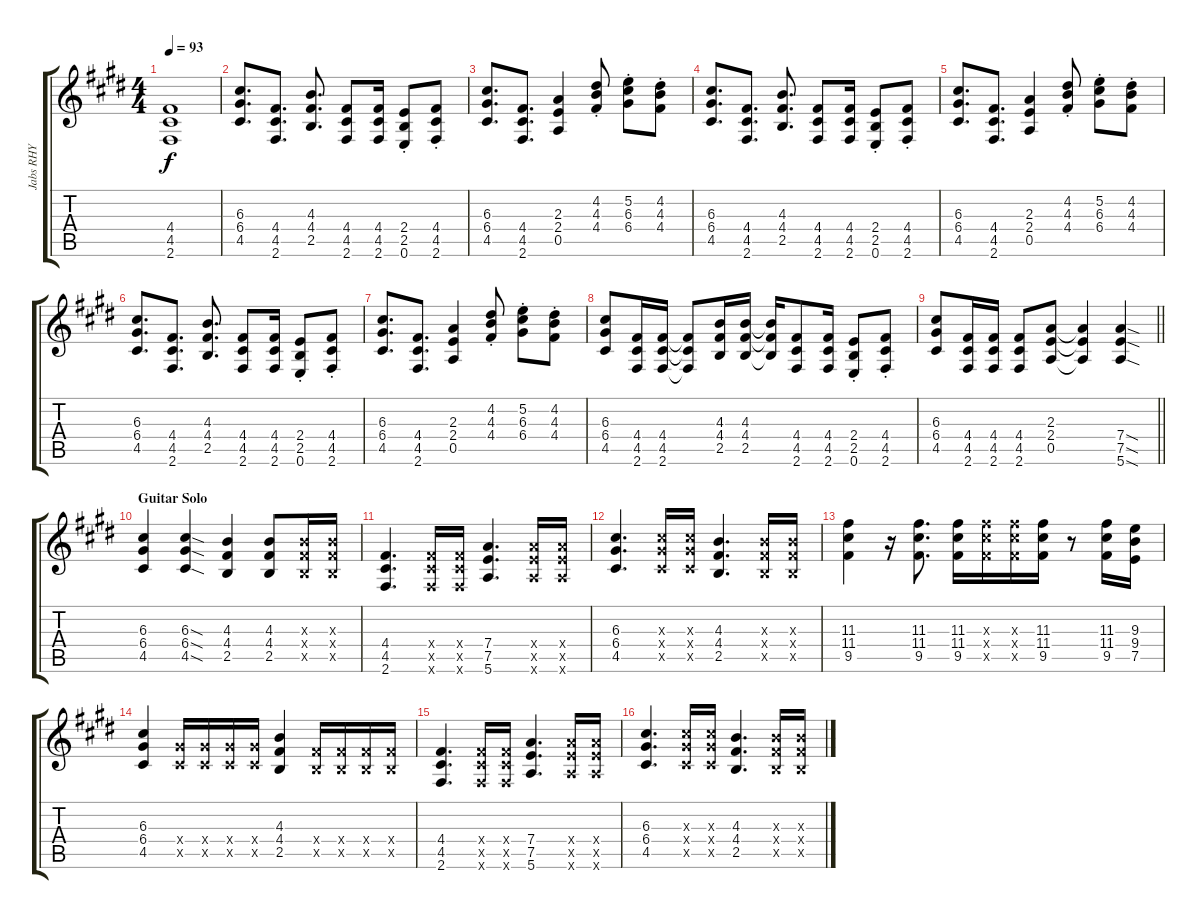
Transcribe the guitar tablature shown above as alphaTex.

\track ("Jabs RHY" "Jabs RHY") {instrument distortionguitar}
\staff {score tabs}
\tuning (E4 B3 G3 D3 A2 E2) {hide}
\ts (4 4)
\tempo 93
\clef g2
\ks e
(4.4{t} 4.5{t} 2.6{t}).1{dy f} |
(6.3 6.4 4.5).8{d} (4.4 4.5 2.6).8{d} (4.3 4.4 2.5).8{d} (4.4 4.5 2.6).8 (4.4 4.5 2.6).16 (2.4{st} 2.5{st} 0.6{st}).8 (4.4{st} 4.5{st} 2.6{st}).8 |
(6.3 6.4 4.5).8{d} (4.4 4.5 2.6).8{d} (2.3 2.4 0.5).4 (4.2{st} 4.3{st} 4.4{st}).8 (5.2{st} 6.3{st} 6.4{st}).8 (4.2{st} 4.3{st} 4.4{st}).8 |
(6.3 6.4 4.5).8{d} (4.4 4.5 2.6).8{d} (4.3 4.4 2.5).8{d} (4.4 4.5 2.6).8 (4.4 4.5 2.6).16 (2.4{st} 2.5{st} 0.6{st}).8 (4.4{st} 4.5{st} 2.6{st}).8 |
(6.3 6.4 4.5).8{d} (4.4 4.5 2.6).8{d} (2.3 2.4 0.5).4 (4.2{st} 4.3{st} 4.4{st}).8 (5.2{st} 6.3{st} 6.4{st}).8 (4.2{st} 4.3{st} 4.4{st}).8 |
(6.3 6.4 4.5).8{d} (4.4 4.5 2.6).8{d} (4.3 4.4 2.5).8{d} (4.4 4.5 2.6).8 (4.4 4.5 2.6).16 (2.4{st} 2.5{st} 0.6{st}).8 (4.4{st} 4.5{st} 2.6{st}).8 |
(6.3 6.4 4.5).8{d} (4.4 4.5 2.6).8{d} (2.3 2.4 0.5).4 (4.2{st} 4.3{st} 4.4{st}).8 (5.2{st} 6.3{st} 6.4{st}).8 (4.2{st} 4.3{st} 4.4{st}).8 |
(6.3 6.4 4.5).8 (4.4 4.5 2.6).16 (4.4 4.5 2.6).16 (4.4{t} 4.5{t} 2.6{t}).8 (4.3 4.4 2.5).16 (4.3 4.4 2.5).16 (4.3{t} 4.4{t} 2.5{t}).16 (4.4 4.5 2.6).8 (4.4 4.5 2.6).16 (2.4{st} 2.5 0.6).8 (4.4{st} 4.5 2.6).8 |
\barLineRight lightlight
(6.3 6.4 4.5).8 (4.4 4.5 2.6).16 (4.4 4.5 2.6).16 (4.4 4.5 2.6).8 (2.3 2.4 0.5).8 (2.3{t} 2.4{t} 0.5{t}).4 (7.4{sod} 7.5{sod} 5.6{sod}).4 |
\section ("" "Guitar Solo")
(6.3 6.4 4.5).4 (6.3{sod} 6.4{sod} 4.5{sod}).4 (4.3 4.4 2.5).4 (4.3 4.4 2.5).8 (4.3{x} 4.4{x} 2.5{x}).16 (4.3{x} 4.4{x} 2.5{x}).16 |
(4.4 4.5 2.6).4{d} (4.4{x} 4.5{x} 2.6{x}).16 (4.4{x} 4.5{x} 2.6{x}).16 (7.4 7.5 5.6).4{d} (7.4{x} 7.5{x} 5.6{x}).16 (7.4{x} 7.5{x} 5.6{x}).16 |
(6.3 6.4 4.5).4{d} (6.3{x} 6.4{x} 4.5{x}).16 (6.3{x} 6.4{x} 4.5{x}).16 (4.3 4.4 2.5).4{d} (4.3{x} 4.4{x} 2.5{x}).16 (4.3{x} 4.4{x} 2.5{x}).16 |
(11.3 11.4 9.5).4 r.16 (11.3 11.4 9.5).8{d} (11.3 11.4 9.5).16 (11.3{x} 11.4{x} 9.5{x}).16 (11.3{x} 11.4{x} 9.5{x}).16 (11.3 11.4 9.5).16 r.8 (11.3 11.4 9.5).16 (9.3 9.4 7.5).16 |
(6.3 6.4 4.5).4 (6.4{x} 4.5{x}).16 (6.4{x} 4.5{x}).16 (6.4{x} 4.5{x}).16 (6.4{x} 4.5{x}).16 (4.3 4.4 2.5).4 (4.4{x} 2.5{x}).16 (4.4{x} 2.5{x}).16 (4.4{x} 2.5{x}).16 (4.4{x} 2.5{x}).16 |
(4.4 4.5 2.6).4{d} (4.4{x} 4.5{x} 2.6{x}).16 (4.4{x} 4.5{x} 2.6{x}).16 (7.4 7.5 5.6).4{d} (7.4{x} 7.5{x} 5.6{x}).16 (7.4{x} 7.5{x} 5.6{x}).16 |
(6.3 6.4 4.5).4{d} (6.3{x} 6.4{x} 4.5{x}).16 (6.3{x} 6.4{x} 4.5{x}).16 (4.3 4.4 2.5).4{d} (4.3{x} 4.4{x} 2.5{x}).16 (4.3{x} 4.4{x} 2.5{x}).16
